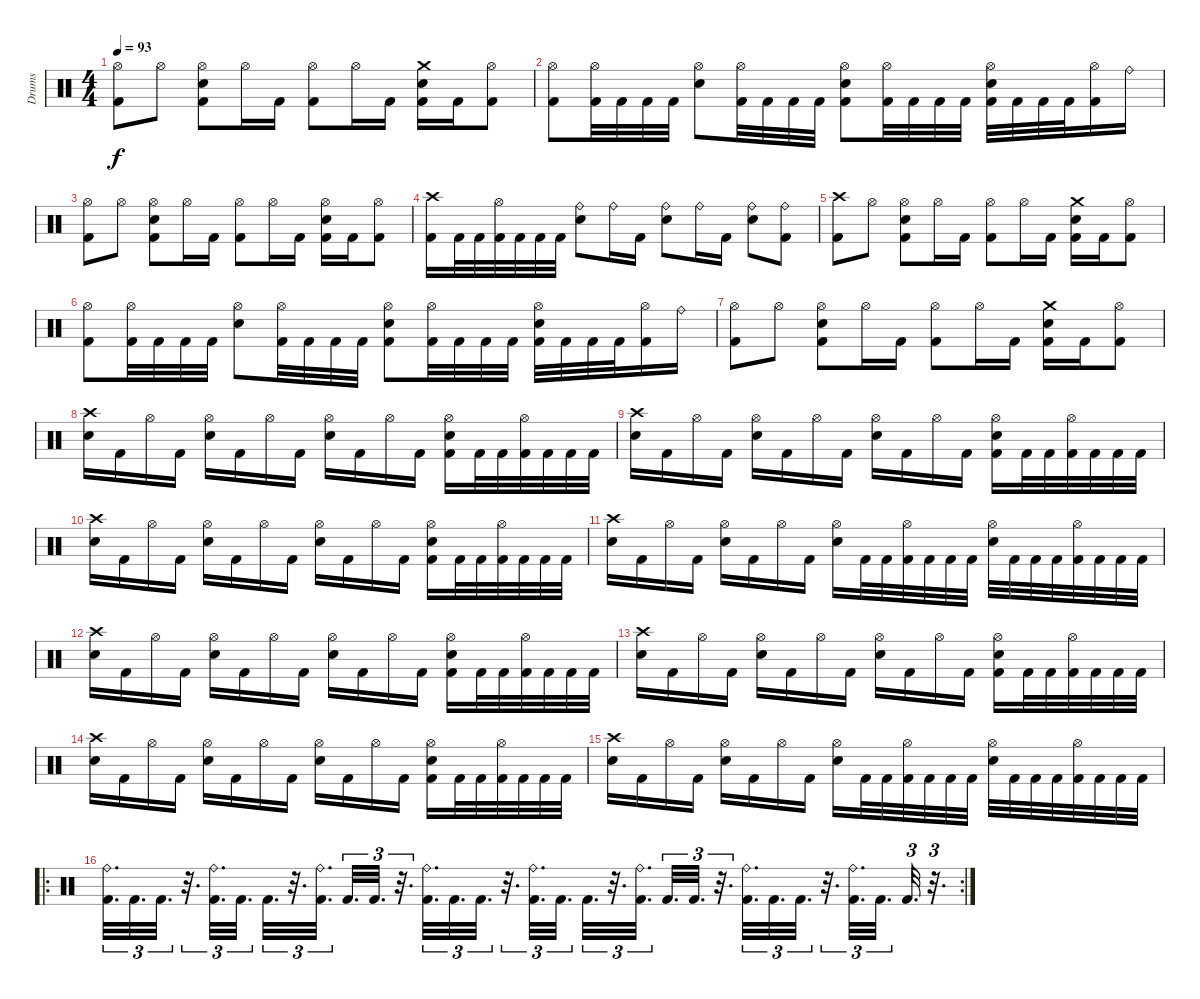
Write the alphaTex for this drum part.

\track ("Drums" "Drums") {solo instrument percussion}
\staff {score}
\articulation defaults
\ts (4 4)
\tempo 93
\clef neutral
\ks c
("Hi-Hat (open)" "Kick (hit) 2").8{dy f} "Hi-Hat (open)".8 ("Hi-Hat (open)" "Electric Snare (hit)" "Kick (hit) 2").8 "Hi-Hat (open)".16 "Kick (hit) 2".16 ("Hi-Hat (open)" "Kick (hit) 2").8 "Hi-Hat (open)".16 "Kick (hit) 2".16 ("Crash medium (hit)" "Electric Snare (hit)" "Kick (hit) 2").16 "Kick (hit) 2".16 ("Hi-Hat (open)" "Kick (hit) 2").8 |
("Hi-Hat (open)" "Kick (hit) 2").8 ("Hi-Hat (open)" "Kick (hit) 2").32 "Kick (hit) 2".32 "Kick (hit) 2".32 "Kick (hit) 2".32 ("Hi-Hat (open)" "Electric Snare (hit)").8 ("Hi-Hat (open)" "Kick (hit) 2").32 "Kick (hit) 2".32 "Kick (hit) 2".32 "Kick (hit) 2".32 ("Hi-Hat (open)" "Electric Snare (hit)" "Kick (hit) 2").8 ("Hi-Hat (open)" "Kick (hit) 2").32 "Kick (hit) 2".32 "Kick (hit) 2".32 "Kick (hit) 2".32 ("Hi-Hat (open)" "Electric Snare (hit)" "Kick (hit) 2").32 "Kick (hit) 2".32 "Kick (hit) 2".32 "Kick (hit) 2".32 ("Hi-Hat (open)" "Kick (hit) 2").16 "Ride (bell)".16 |
("Hi-Hat (open)" "Kick (hit) 2").8 "Hi-Hat (open)".8 ("Hi-Hat (open)" "Electric Snare (hit)" "Kick (hit) 2").8 "Hi-Hat (open)".16 "Kick (hit) 2".16 ("Hi-Hat (open)" "Kick (hit) 2").8 "Hi-Hat (open)".16 "Kick (hit) 2".16 ("Hi-Hat (open)" "Electric Snare (hit)" "Kick (hit) 2").16 "Kick (hit) 2".16 ("Hi-Hat (open)" "Kick (hit) 2").8 |
("Crash high (hit)" "Kick (hit) 2").16 "Kick (hit) 2".32 "Kick (hit) 2".32 ("Hi-Hat (open)" "Kick (hit) 2").32 "Kick (hit) 2".32 "Kick (hit) 2".32 "Kick (hit) 2".32 ("Ride (bell)" "Electric Snare (hit)").8 "Ride (bell)".16 "Kick (hit) 2".16 ("Ride (bell)" "Electric Snare (hit)").8 "Ride (bell)".16 "Kick (hit) 2".16 ("Ride (bell)" "Electric Snare (hit)").8 ("Ride (bell)" "Kick (hit) 2").8 |
("Crash high (hit)" "Kick (hit) 2").8 "Hi-Hat (open)".8 ("Hi-Hat (open)" "Electric Snare (hit)" "Kick (hit) 2").8 "Hi-Hat (open)".16 "Kick (hit) 2".16 ("Hi-Hat (open)" "Kick (hit) 2").8 "Hi-Hat (open)".16 "Kick (hit) 2".16 ("Crash medium (hit)" "Electric Snare (hit)" "Kick (hit) 2").16 "Kick (hit) 2".16 ("Hi-Hat (open)" "Kick (hit) 2").8 |
("Hi-Hat (open)" "Kick (hit) 2").8 ("Hi-Hat (open)" "Kick (hit) 2").32 "Kick (hit) 2".32 "Kick (hit) 2".32 "Kick (hit) 2".32 ("Hi-Hat (open)" "Electric Snare (hit)").8 ("Hi-Hat (open)" "Kick (hit) 2").32 "Kick (hit) 2".32 "Kick (hit) 2".32 "Kick (hit) 2".32 ("Hi-Hat (open)" "Electric Snare (hit)" "Kick (hit) 2").8 ("Hi-Hat (open)" "Kick (hit) 2").32 "Kick (hit) 2".32 "Kick (hit) 2".32 "Kick (hit) 2".32 ("Hi-Hat (open)" "Electric Snare (hit)" "Kick (hit) 2").32 "Kick (hit) 2".32 "Kick (hit) 2".32 "Kick (hit) 2".32 ("Hi-Hat (open)" "Kick (hit) 2").16 "Ride (bell)".16 |
("Hi-Hat (open)" "Kick (hit) 2").8 "Hi-Hat (open)".8 ("Hi-Hat (open)" "Electric Snare (hit)" "Kick (hit) 2").8 "Hi-Hat (open)".16 "Kick (hit) 2".16 ("Hi-Hat (open)" "Kick (hit) 2").8 "Hi-Hat (open)".16 "Kick (hit) 2".16 ("Crash medium (hit)" "Electric Snare (hit)" "Kick (hit) 2").16 "Kick (hit) 2".16 ("Hi-Hat (open)" "Kick (hit) 2").8 |
("Crash high (hit)" "Electric Snare (hit)").16 "Kick (hit) 2".16 "Hi-Hat (open)".16 "Kick (hit) 2".16 ("Hi-Hat (open)" "Electric Snare (hit)").16 "Kick (hit) 2".16 "Hi-Hat (open)".16 "Kick (hit) 2".16 ("Hi-Hat (open)" "Electric Snare (hit)").16 "Kick (hit) 2".16 "Hi-Hat (open)".16 "Kick (hit) 2".16 ("Hi-Hat (open)" "Electric Snare (hit)" "Kick (hit) 2").16 "Kick (hit) 2".32 "Kick (hit) 2".32 ("Hi-Hat (open)" "Kick (hit) 2").32 "Kick (hit) 2".32 "Kick (hit) 2".32 "Kick (hit) 2".32 |
("Crash high (hit)" "Electric Snare (hit)").16 "Kick (hit) 2".16 "Hi-Hat (open)".16 "Kick (hit) 2".16 ("Hi-Hat (open)" "Electric Snare (hit)").16 "Kick (hit) 2".16 "Hi-Hat (open)".16 "Kick (hit) 2".16 ("Hi-Hat (open)" "Electric Snare (hit)").16 "Kick (hit) 2".16 "Hi-Hat (open)".16 "Kick (hit) 2".16 ("Hi-Hat (open)" "Electric Snare (hit)" "Kick (hit) 2").16 "Kick (hit) 2".32 "Kick (hit) 2".32 ("Hi-Hat (open)" "Kick (hit) 2").32 "Kick (hit) 2".32 "Kick (hit) 2".32 "Kick (hit) 2".32 |
("Crash high (hit)" "Electric Snare (hit)").16 "Kick (hit) 2".16 "Hi-Hat (open)".16 "Kick (hit) 2".16 ("Hi-Hat (open)" "Electric Snare (hit)").16 "Kick (hit) 2".16 "Hi-Hat (open)".16 "Kick (hit) 2".16 ("Hi-Hat (open)" "Electric Snare (hit)").16 "Kick (hit) 2".16 "Hi-Hat (open)".16 "Kick (hit) 2".16 ("Hi-Hat (open)" "Electric Snare (hit)" "Kick (hit) 2").16 "Kick (hit) 2".32 "Kick (hit) 2".32 ("Hi-Hat (open)" "Kick (hit) 2").32 "Kick (hit) 2".32 "Kick (hit) 2".32 "Kick (hit) 2".32 |
("Crash high (hit)" "Electric Snare (hit)").16 "Kick (hit) 2".16 "Hi-Hat (open)".16 "Kick (hit) 2".16 ("Hi-Hat (open)" "Electric Snare (hit)").16 "Kick (hit) 2".16 "Hi-Hat (open)".16 "Kick (hit) 2".16 ("Hi-Hat (open)" "Electric Snare (hit)").16 "Kick (hit) 2".32 "Kick (hit) 2".32 ("Hi-Hat (open)" "Kick (hit) 2").32 "Kick (hit) 2".32 "Kick (hit) 2".32 "Kick (hit) 2".32 ("Hi-Hat (open)" "Electric Snare (hit)").32 "Kick (hit) 2".32 "Kick (hit) 2".32 "Kick (hit) 2".32 ("Hi-Hat (open)" "Kick (hit) 2").32 "Kick (hit) 2".32 "Kick (hit) 2".32 "Kick (hit) 2".32 |
("Crash high (hit)" "Electric Snare (hit)").16 "Kick (hit) 2".16 "Hi-Hat (open)".16 "Kick (hit) 2".16 ("Hi-Hat (open)" "Electric Snare (hit)").16 "Kick (hit) 2".16 "Hi-Hat (open)".16 "Kick (hit) 2".16 ("Hi-Hat (open)" "Electric Snare (hit)").16 "Kick (hit) 2".16 "Hi-Hat (open)".16 "Kick (hit) 2".16 ("Hi-Hat (open)" "Electric Snare (hit)" "Kick (hit) 2").16 "Kick (hit) 2".32 "Kick (hit) 2".32 ("Hi-Hat (open)" "Kick (hit) 2").32 "Kick (hit) 2".32 "Kick (hit) 2".32 "Kick (hit) 2".32 |
("Crash high (hit)" "Electric Snare (hit)").16 "Kick (hit) 2".16 "Hi-Hat (open)".16 "Kick (hit) 2".16 ("Hi-Hat (open)" "Electric Snare (hit)").16 "Kick (hit) 2".16 "Hi-Hat (open)".16 "Kick (hit) 2".16 ("Hi-Hat (open)" "Electric Snare (hit)").16 "Kick (hit) 2".16 "Hi-Hat (open)".16 "Kick (hit) 2".16 ("Hi-Hat (open)" "Electric Snare (hit)" "Kick (hit) 2").16 "Kick (hit) 2".32 "Kick (hit) 2".32 ("Hi-Hat (open)" "Kick (hit) 2").32 "Kick (hit) 2".32 "Kick (hit) 2".32 "Kick (hit) 2".32 |
("Crash high (hit)" "Electric Snare (hit)").16 "Kick (hit) 2".16 "Hi-Hat (open)".16 "Kick (hit) 2".16 ("Hi-Hat (open)" "Electric Snare (hit)").16 "Kick (hit) 2".16 "Hi-Hat (open)".16 "Kick (hit) 2".16 ("Hi-Hat (open)" "Electric Snare (hit)").16 "Kick (hit) 2".16 "Hi-Hat (open)".16 "Kick (hit) 2".16 ("Hi-Hat (open)" "Electric Snare (hit)" "Kick (hit) 2").16 "Kick (hit) 2".32 "Kick (hit) 2".32 ("Hi-Hat (open)" "Kick (hit) 2").32 "Kick (hit) 2".32 "Kick (hit) 2".32 "Kick (hit) 2".32 |
("Crash high (hit)" "Electric Snare (hit)").16 "Kick (hit) 2".16 "Hi-Hat (open)".16 "Kick (hit) 2".16 ("Hi-Hat (open)" "Electric Snare (hit)").16 "Kick (hit) 2".16 "Hi-Hat (open)".16 "Kick (hit) 2".16 ("Hi-Hat (open)" "Electric Snare (hit)").16 "Kick (hit) 2".32 "Kick (hit) 2".32 ("Hi-Hat (open)" "Kick (hit) 2").32 "Kick (hit) 2".32 "Kick (hit) 2".32 "Kick (hit) 2".32 ("Hi-Hat (open)" "Electric Snare (hit)").32 "Kick (hit) 2".32 "Kick (hit) 2".32 "Kick (hit) 2".32 ("Hi-Hat (open)" "Kick (hit) 2").32 "Kick (hit) 2".32 "Kick (hit) 2".32 "Kick (hit) 2".32 |
\ro
\rc 2
("Ride (bell)" "Kick (hit) 2").32{d tu (3 2)} "Kick (hit) 2".32{d tu (3 2)} "Kick (hit) 2".32{d tu (3 2)} r.32{d tu (3 2)} ("Ride (bell)" "Kick (hit) 2").32{d tu (3 2)} "Kick (hit) 2".32{d tu (3 2)} "Kick (hit) 2".32{d tu (3 2)} r.32{d tu (3 2)} ("Ride (bell)" "Kick (hit) 2").32{d tu (3 2)} "Kick (hit) 2".32{d tu (3 2)} "Kick (hit) 2".32{d tu (3 2)} r.32{d tu (3 2)} ("Ride (bell)" "Kick (hit) 2").32{d tu (3 2)} "Kick (hit) 2".32{d tu (3 2)} "Kick (hit) 2".32{d tu (3 2)} r.32{d tu (3 2)} ("Ride (bell)" "Kick (hit) 2").32{d tu (3 2)} "Kick (hit) 2".32{d tu (3 2)} "Kick (hit) 2".32{d tu (3 2)} r.32{d tu (3 2)} ("Ride (bell)" "Kick (hit) 2").32{d tu (3 2)} "Kick (hit) 2".32{d tu (3 2)} "Kick (hit) 2".32{d tu (3 2)} r.32{d tu (3 2)} ("Ride (bell)" "Kick (hit) 2").32{d tu (3 2)} "Kick (hit) 2".32{d tu (3 2)} "Kick (hit) 2".32{d tu (3 2)} r.32{d tu (3 2)} ("Ride (bell)" "Kick (hit) 2").32{d tu (3 2)} "Kick (hit) 2".32{d tu (3 2)} "Kick (hit) 2".32{d tu (3 2)} r.32{d tu (3 2)}
